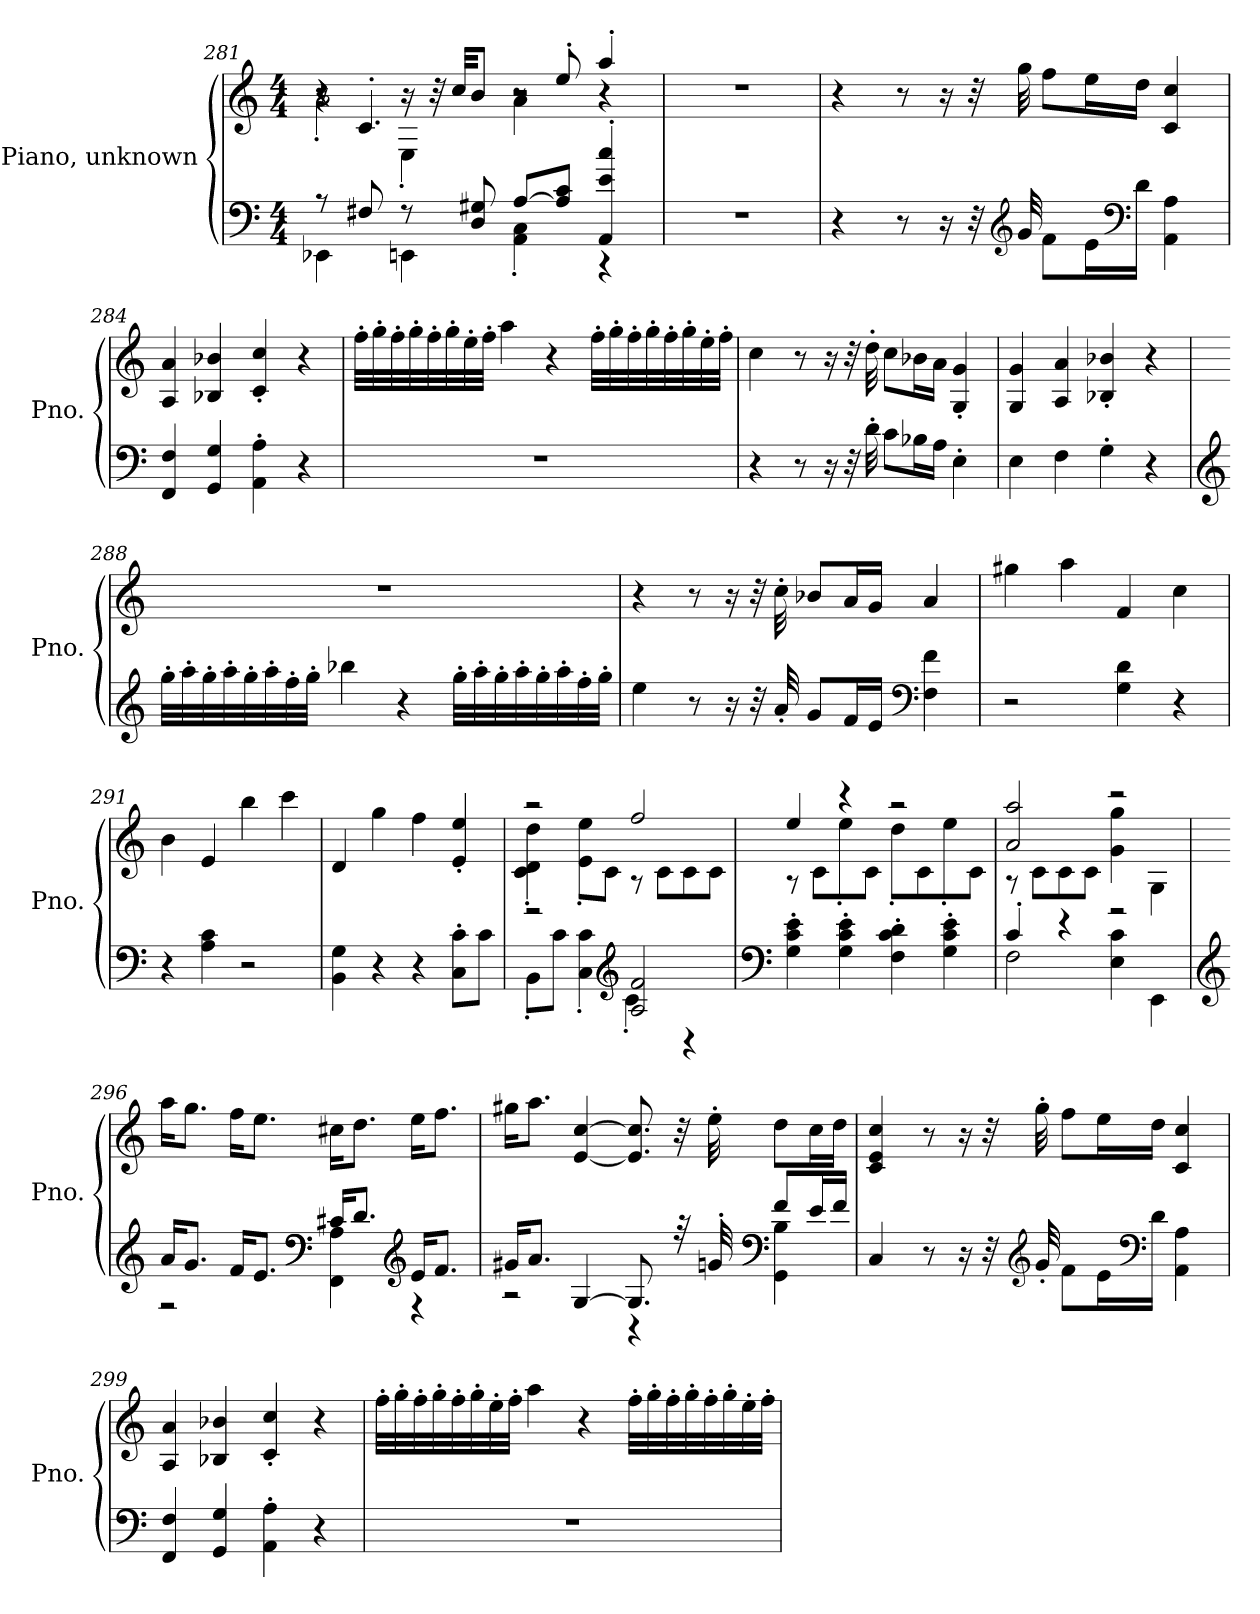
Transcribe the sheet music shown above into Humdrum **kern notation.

**kern	**kern
*part1	*part1
*staff2	*staff1
*I"Piano, unknown	*
*I'Pno.	*
!!LO:LB:g=z
*clefF4	*clefG2
*k[]	*k[]
*M4/4	*M4/4
=281	=281
*^	*^
*	*	*	*^
*	*	*	*	*^
8r	4EE-X\	4r	2a'\	8r	4r
8F#X/	.	.	.	4.c'/	.
8r	4EEn\	16r	.	.	4E'\
.	.	32r	.	.	.
.	.	32cc/KKL	.	.	.
8D/ 8G#X/	.	8b/J	.	.	.
[8A/L	4AA\' 4C\'	8r	4a\	2r	2r
8A/] 8c/J	.	8ee'/	.	.	.
4AA/' 4e/' 4cc/'	4r	4aa'/	4r	.	.
*v	*v	*	*	*	*
*	*v	*v	*v	*v
=282	=282
1r	1r
=283	=283
4r	4r
8r	8r
16r	16r
32r	32r
*clefG2	*
32g/	32gg\
8f\L	8ff\L
16e\L	16ee\L
*clefF4	*
16d\JJ	16dd\JJ
4AA\ 4A\	4c/ 4cc/
=284	=284
4FF/ 4F/	4A/ 4a/
4GG/ 4G/	4B-X/ 4b-X/
4AA\' 4A\'	4c/' 4cc/'
4r	4r
!!LO:PB:g=z
=285	=285
1r	32ff'\LLL
.	32gg'\
.	32ff'\
.	32gg'\
.	32ff'\
.	32gg'\
.	32ee'\
.	32ff'\JJJ
.	4aa\
.	4r
.	32ff'\LLL
.	32gg'\
.	32ff'\
.	32gg'\
.	32ff'\
.	32gg'\
.	32ee'\
.	32ff'\JJJ
=286	=286
4r	4cc\
8r	8r
16r	16r
32r	32r
32d'\	32dd'\
8c\L	8cc\L
16B-X\L	16b-X\L
16A\JJ	16a\JJ
4E'\	4G/' 4g/'
=287	=287
4E\	4G/ 4g/
4F\	4A/ 4a/
4G'\	4B-X/' 4b-X/'
4r	4r
!!LO:LB:g=z
=288	=288
*clefG2	*
32gg'\LLL	1r
32aa'\	.
32gg'\	.
32aa'\	.
32gg'\	.
32aa'\	.
32ff'\	.
32gg'\JJJ	.
4bb-X\	.
4r	.
32gg'\LLL	.
32aa'\	.
32gg'\	.
32aa'\	.
32gg'\	.
32aa'\	.
32ff'\	.
32gg'\JJJ	.
=289	=289
4ee\	4r
8r	8r
16r	16r
32r	32r
32a'/	32cc'\
8g/L	8b-X/L
16f/L	16a/L
16e/JJ	16g/JJ
*clefF4	*
4F\ 4f\	4a/
=290	=290
2r	4gg#X\
.	4aa\
4G\ 4d\	4f/
4r	4cc\
=291	=291
4r	4b\
4A\ 4c\	4e/
2r	4bb\
.	4ccc\
!!LO:LB:g=z
=292	=292
4BB\ 4G\	4d/
4r	4gg\
4r	4ff\
8C\' 8c\'L	4e/' 4ee/'
8c\J	.
=293	=293
*^	*^
2r	8BB'\L	2r	4c\' 4d\' 4dd\'
.	8c\J	.	.
.	4C\' 4c\'	.	8e\' 8ee\'L
.	.	.	8c\J
*clefG2	*	*	*
2A/ 2f/	4c'\	2ff/	8r
.	.	.	8c\L
.	4r	.	8c\
.	.	.	8c\J
*v	*v	*	*
=294	=294	=294
*clefF4	*	*
4G\' 4c\' 4e\'	4ee/	8r
.	.	8c\L
4G\' 4c\' 4e\'	4r	8ee'\
.	.	8c\J
4F\' 4c\' 4d\'	2r	8dd'\L
.	.	8c\
4G\' 4c\' 4e\'	.	8ee'\
.	.	8c\J
=295	=295	=295
*^	*	*
4c'/	2F\	2a/ 2aa/	8r
.	.	.	8c\L
4r	.	.	8c\
.	.	.	8c\J
2r	4E\ 4c\	2r	4g\ 4gg\
.	4EE\	.	4G\
*	*	*v	*v
!!LO:LB:g=z
=296	=296	=296
*clefG2	*	*
16a/KL	2r	16aa\KL
8.g/J	.	8.gg\J
16f/KL	.	16ff\KL
8.e/J	.	8.ee\J
*clefF4	*	*
16c#X/KL	4FF\ 4A\	16cc#X\KL
8.d/J	.	8.dd\J
*clefG2	*	*
16e/KL	4r	16ee\KL
8.f/J	.	8.ff\J
=297	=297	=297
16g#X/KL	2r	16gg#X\KL
8.a/J	.	8.aa\J
[4G/	.	[4e/ [4cc/
8.G/]	4r	8.e/] 8.cc/]
32r	.	32r
32gn'/	.	32ee'\
*clefF4	*	*
8f/L	4GG\ 4B\	8dd\L
16e/L	.	16cc\L
16f/JJ	.	16dd\JJ
*v	*v	*
=298	=298
4C/	4c/ 4e/ 4cc/
8r	8r
16r	16r
32r	32r
*clefG2	*
32g'/	32gg'\
8f\L	8ff\L
16e\L	16ee\L
*clefF4	*
16d\JJ	16dd\JJ
4AA\ 4A\	4c/ 4cc/
!!LO:LB:g=z
=299	=299
4FF/ 4F/	4A/ 4a/
4GG/ 4G/	4B-X/ 4b-X/
4AA\' 4A\'	4c/' 4cc/'
4r	4r
=300	=300
1r	32ff'\LLL
.	32gg'\
.	32ff'\
.	32gg'\
.	32ff'\
.	32gg'\
.	32ee'\
.	32ff'\JJJ
.	4aa\
.	4r
.	32ff'\LLL
.	32gg'\
.	32ff'\
.	32gg'\
.	32ff'\
.	32gg'\
.	32ee'\
.	32ff'\JJJ
=	=
*-	*-
